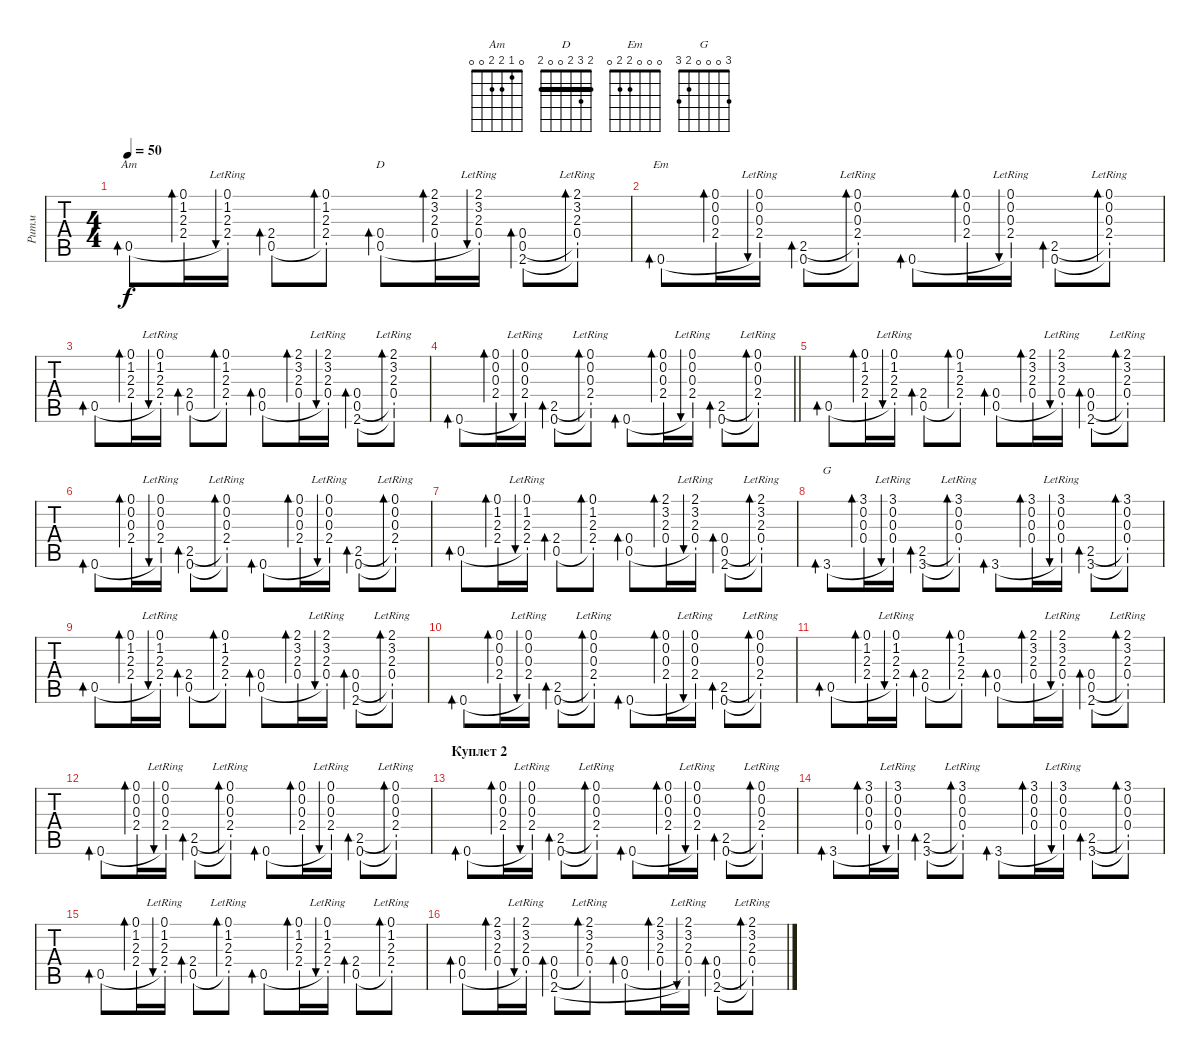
\track ("Ритм" "Ритм") {instrument acousticguitarsteel}
\staff {tabs}
\tuning (E4 B3 G3 D3 A2 E2) {hide}
\chord ("Am" 0 1 2 2 0 0)
\chord ("D" 2 3 2 0 0 2) {barre 2}
\chord ("Em" 0 0 0 2 2 0)
\chord ("G" 3 0 0 0 2 3)
\ts (4 4)
\tempo 50
\clef g2
\ks c
0.5.8{bd 60 ch "Am" dy f} (0.1 1.2 2.3 2.4).16{bd 60} (0.1{lr} 1.2{lr} 2.3{lr} 2.4{lr} 0.5{t}).16{bu 60} (2.4 0.5).8{bd 60} (0.1 1.2 2.3 2.4 0.5{t}).8{bd 60} (0.4 0.5).8{bd 60 ch "D"} (2.1 3.2 2.3 0.4).16{bd 60} (2.1{lr} 3.2{lr} 2.3{lr} 0.4{lr} 0.5{t}).16{bu 60} (0.4 0.5 2.6).8{bd 60} (2.1 3.2 2.3 0.4{lr} 0.5{t} 2.6{t}).8{bd 60} |
0.6.8{bd 60 ch "Em"} (0.1 0.2 0.3 2.4).16{bd 60} (0.1{lr} 0.2{lr} 0.3{lr} 2.4{lr} 0.6{t}).16{bu 60} (2.5 0.6).8{bd 60} (0.1{lr} 0.2{lr} 0.3{lr} 2.4{lr} 2.5{t} 0.6{t}).8{bd 60} 0.6.8{bd 60} (0.1 0.2 0.3 2.4).16{bd 60} (0.1{lr} 0.2{lr} 0.3{lr} 2.4{lr} 0.6{t}).16{bu 60} (2.5 0.6).8{bd 60} (0.1{lr} 0.2 0.3 2.4 2.5{t} 0.6{t}).8{bd 60} |
0.5.8{bd 60} (0.1 1.2 2.3 2.4).16{bd 60} (0.1{lr} 1.2{lr} 2.3{lr} 2.4{lr} 0.5{t}).16{bu 60} (2.4 0.5).8{bd 60} (0.1 1.2 2.3 2.4 0.5{t}).8{bd 60} (0.4 0.5).8{bd 60} (2.1 3.2 2.3 0.4).16{bd 60} (2.1{lr} 3.2{lr} 2.3{lr} 0.4{lr} 0.5{t}).16{bu 60} (0.4 0.5 2.6).8{bd 60} (2.1 3.2 2.3 0.4{lr} 0.5{t} 2.6{t}).8{bd 60} |
\barLineRight lightlight
0.6.8{bd 60} (0.1 0.2 0.3 2.4).16{bd 60} (0.1{lr} 0.2{lr} 0.3{lr} 2.4{lr} 0.6{t}).16{bu 60} (2.5 0.6).8{bd 60} (0.1{lr} 0.2{lr} 0.3{lr} 2.4{lr} 2.5{t} 0.6{t}).8{bd 60} 0.6.8{bd 60} (0.1 0.2 0.3 2.4).16{bd 60} (0.1{lr} 0.2{lr} 0.3{lr} 2.4{lr} 0.6{t}).16{bu 60} (2.5 0.6).8{bd 60} (0.1{lr} 0.2 0.3 2.4 2.5{t} 0.6{t}).8{bd 60} |
0.5.8{bd 60} (0.1 1.2 2.3 2.4).16{bd 60} (0.1{lr} 1.2{lr} 2.3{lr} 2.4{lr} 0.5{t}).16{bu 60} (2.4 0.5).8{bd 60} (0.1 1.2 2.3 2.4 0.5{t}).8{bd 60} (0.4 0.5).8{bd 60} (2.1 3.2 2.3 0.4).16{bd 60} (2.1{lr} 3.2{lr} 2.3{lr} 0.4{lr} 0.5{t}).16{bu 60} (0.4 0.5 2.6).8{bd 60} (2.1 3.2 2.3 0.4{lr} 0.5{t} 2.6{t}).8{bd 60} |
0.6.8{bd 60} (0.1 0.2 0.3 2.4).16{bd 60} (0.1{lr} 0.2{lr} 0.3{lr} 2.4{lr} 0.6{t}).16{bu 60} (2.5 0.6).8{bd 60} (0.1{lr} 0.2{lr} 0.3{lr} 2.4{lr} 2.5{t} 0.6{t}).8{bd 60} 0.6.8{bd 60} (0.1 0.2 0.3 2.4).16{bd 60} (0.1{lr} 0.2{lr} 0.3{lr} 2.4{lr} 0.6{t}).16{bu 60} (2.5 0.6).8{bd 60} (0.1{lr} 0.2 0.3 2.4 2.5{t} 0.6{t}).8{bd 60} |
0.5.8{bd 60} (0.1 1.2 2.3 2.4).16{bd 60} (0.1{lr} 1.2{lr} 2.3{lr} 2.4{lr} 0.5{t}).16{bu 60} (2.4 0.5).8{bd 60} (0.1 1.2 2.3 2.4 0.5{t}).8{bd 60} (0.4 0.5).8{bd 60} (2.1 3.2 2.3 0.4).16{bd 60} (2.1{lr} 3.2{lr} 2.3{lr} 0.4{lr} 0.5{t}).16{bu 60} (0.4 0.5 2.6).8{bd 60} (2.1 3.2 2.3 0.4{lr} 0.5{t} 2.6{t}).8{bd 60} |
3.6.8{bd 60 ch "G"} (3.1 0.2 0.3 0.4).16{bd 60} (3.1{lr} 0.2{lr} 0.3{lr} 0.4{lr} 3.6{t}).16{bu 60} (2.5 3.6).8{bd 60} (3.1{lr} 0.2{lr} 0.3{lr} 0.4{lr} 2.5{t} 3.6{t}).8{bd 60} 3.6.8{bd 60} (3.1 0.2 0.3 0.4).16{bd 60} (3.1{lr} 0.2{lr} 0.3{lr} 0.4{lr} 3.6{t}).16{bu 60} (2.5 3.6).8{bd 60} (3.1 0.2 0.3 0.4 2.5{t} 3.6{t}).8{bd 60} |
0.5.8{bd 60} (0.1 1.2 2.3 2.4).16{bd 60} (0.1{lr} 1.2{lr} 2.3{lr} 2.4{lr} 0.5{t}).16{bu 60} (2.4 0.5).8{bd 60} (0.1 1.2 2.3 2.4 0.5{t}).8{bd 60} (0.4 0.5).8{bd 60} (2.1 3.2 2.3 0.4).16{bd 60} (2.1{lr} 3.2{lr} 2.3{lr} 0.4{lr} 0.5{t}).16{bu 60} (0.4 0.5 2.6).8{bd 60} (2.1 3.2 2.3 0.4{lr} 0.5{t} 2.6{t}).8{bd 60} |
0.6.8{bd 60} (0.1 0.2 0.3 2.4).16{bd 60} (0.1{lr} 0.2{lr} 0.3{lr} 2.4{lr} 0.6{t}).16{bu 60} (2.5 0.6).8{bd 60} (0.1{lr} 0.2{lr} 0.3{lr} 2.4{lr} 2.5{t} 0.6{t}).8{bd 60} 0.6.8{bd 60} (0.1 0.2 0.3 2.4).16{bd 60} (0.1{lr} 0.2{lr} 0.3{lr} 2.4{lr} 0.6{t}).16{bu 60} (2.5 0.6).8{bd 60} (0.1{lr} 0.2 0.3 2.4 2.5{t} 0.6{t}).8{bd 60} |
0.5.8{bd 60} (0.1 1.2 2.3 2.4).16{bd 60} (0.1{lr} 1.2{lr} 2.3{lr} 2.4{lr} 0.5{t}).16{bu 60} (2.4 0.5).8{bd 60} (0.1 1.2 2.3 2.4 0.5{t}).8{bd 60} (0.4 0.5).8{bd 60} (2.1 3.2 2.3 0.4).16{bd 60} (2.1{lr} 3.2{lr} 2.3{lr} 0.4{lr} 0.5{t}).16{bu 60} (0.4 0.5 2.6).8{bd 60} (2.1 3.2 2.3 0.4{lr} 0.5{t} 2.6{t}).8{bd 60} |
0.6.8{bd 60} (0.1 0.2 0.3 2.4).16{bd 60} (0.1{lr} 0.2{lr} 0.3{lr} 2.4{lr} 0.6{t}).16{bu 60} (2.5 0.6).8{bd 60} (0.1{lr} 0.2{lr} 0.3{lr} 2.4{lr} 2.5{t} 0.6{t}).8{bd 60} 0.6.8{bd 60} (0.1 0.2 0.3 2.4).16{bd 60} (0.1{lr} 0.2{lr} 0.3{lr} 2.4{lr} 0.6{t}).16{bu 60} (2.5 0.6).8{bd 60} (0.1{lr} 0.2{lr} 0.3{lr} 2.4{lr} 2.5{t} 0.6{t}).8{bd 60} |
\section ("" "Куплет 2")
0.6.8{bd 60} (0.1 0.2 0.3 2.4).16{bd 60} (0.1{lr} 0.2{lr} 0.3{lr} 2.4{lr} 0.6{t}).16{bu 60} (2.5 0.6).8{bd 60} (0.1{lr} 0.2{lr} 0.3{lr} 2.4{lr} 2.5{t} 0.6{t}).8{bd 60} 0.6.8{bd 60} (0.1 0.2 0.3 2.4).16{bd 60} (0.1{lr} 0.2{lr} 0.3{lr} 2.4{lr} 0.6{t}).16{bu 60} (2.5 0.6).8{bd 60} (0.1 0.2{lr} 0.3{lr} 2.4 2.5{t} 0.6{t}).8{bd 60} |
3.6.8{bd 60} (3.1 0.2 0.3 0.4).16{bd 60} (3.1{lr} 0.2{lr} 0.3{lr} 0.4{lr} 3.6{t}).16{bu 60} (2.5 3.6).8{bd 60} (3.1{lr} 0.2{lr} 0.3{lr} 0.4{lr} 2.5{t} 3.6{t}).8{bd 60} 3.6.8{bd 60} (3.1 0.2 0.3 0.4).16{bd 60} (3.1{lr} 0.2{lr} 0.3{lr} 0.4{lr} 3.6{t}).16{bu 60} (2.5 3.6).8{bd 60} (3.1 0.2 0.3 0.4 2.5{t} 3.6{t}).8{bd 60} |
0.5.8{bd 60} (0.1 1.2 2.3 2.4).16{bd 60} (0.1{lr} 1.2{lr} 2.3{lr} 2.4{lr} 0.5{t}).16{bu 60} (2.4 0.5).8{bd 60} (0.1{lr} 1.2{lr} 2.3{lr} 2.4{lr} 0.5{t}).8{bd 60} 0.5.8{bd 60} (0.1 1.2 2.3 2.4).16{bd 60} (0.1{lr} 1.2{lr} 2.3{lr} 2.4{lr} 0.5{t}).16{bu 60} (2.4 0.5).8{bd 60} (0.1 1.2 2.3{lr} 2.4 0.5{t}).8{bd 60} |
(0.4 0.5).8{bd 60} (2.1 3.2 2.3 0.4).16{bd 60} (2.1{lr} 3.2{lr} 2.3{lr} 0.4{lr} 0.5{t}).16{bu 60} (0.4 0.5 2.6).8{bd 60} (2.1{lr} 3.2{lr} 2.3{lr} 0.4{lr} 0.5{t}).8{bd 60} (0.4 0.5).8{bd 60} (2.1 3.2 2.3 0.4).16{bd 60} (2.1{lr} 3.2{lr} 2.3{lr} 0.4{lr} 0.5{t} 2.6{t}).16{bu 60} (0.4 0.5 2.6).8{bd 60} (2.1 3.2 2.3 0.4{lr} 0.5{t} 2.6{t}).8{bd 60}
